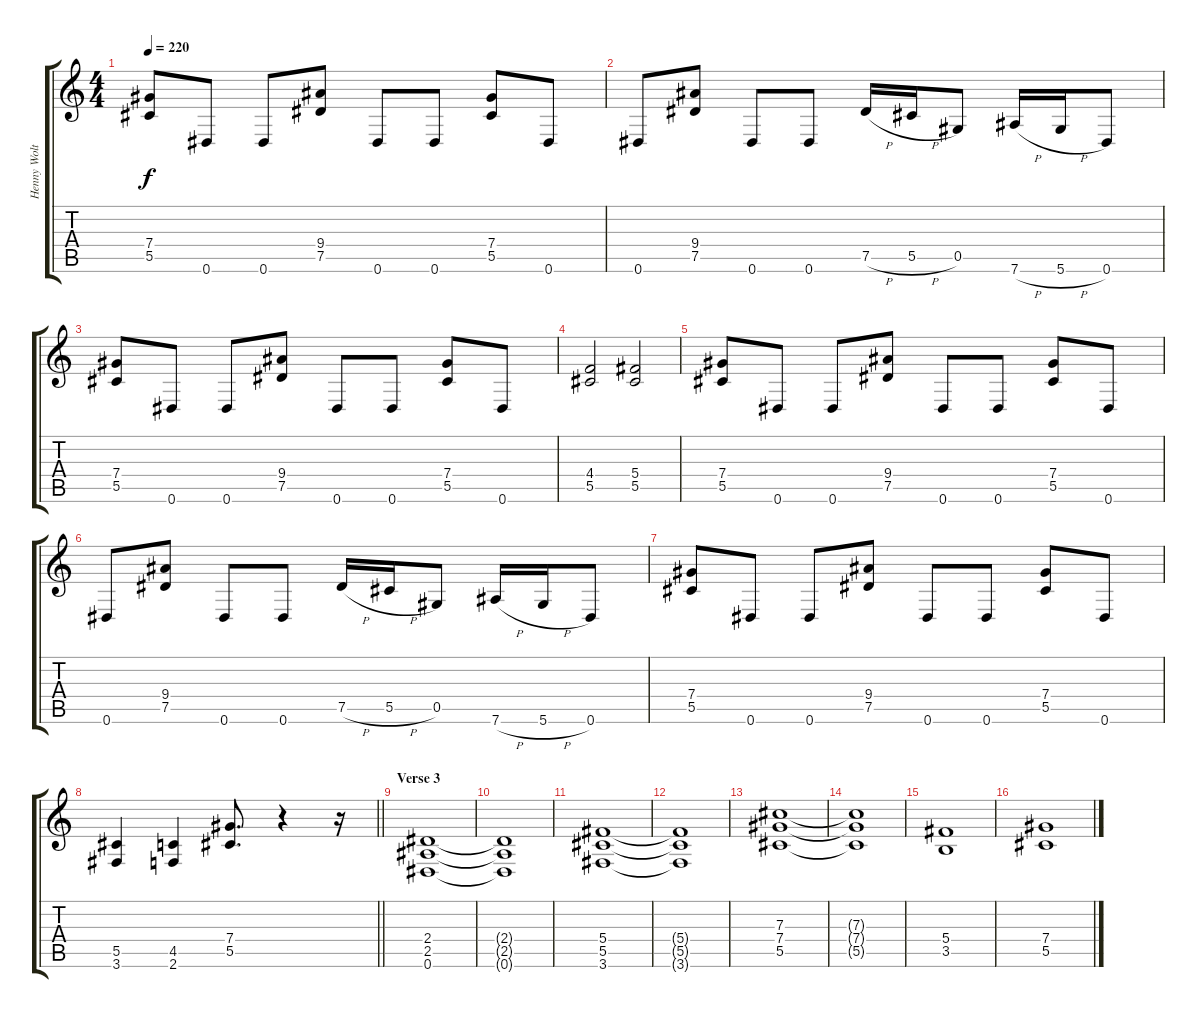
\track ("Henny Wolter" "Henny Wolt") {instrument distortionguitar}
\staff {score tabs}
\tuning (Eb4 Bb3 Gb3 Db3 Ab2 Eb2) {hide}
\ts (4 4)
\tempo 220
\clef g2
\ks c
(7.4 5.5).8{dy f} 0.6.8 0.6.8 (9.4 7.5).8 0.6.8 0.6.8 (7.4 5.5).8 0.6.8 |
0.6.8 (9.4 7.5).8 0.6.8 0.6.8 7.5{h}.16 5.5{h}.16 0.5.8 7.6{h}.16 5.6{h}.16 0.6.8 |
(7.4 5.5).8 0.6.8 0.6.8 (9.4 7.5).8 0.6.8 0.6.8 (7.4 5.5).8 0.6.8 |
(4.4 5.5).2 (5.4 5.5).2 |
(7.4 5.5).8 0.6.8 0.6.8 (9.4 7.5).8 0.6.8 0.6.8 (7.4 5.5).8 0.6.8 |
0.6.8 (9.4 7.5).8 0.6.8 0.6.8 7.5{h}.16 5.5{h}.16 0.5.8 7.6{h}.16 5.6{h}.16 0.6.8 |
(7.4 5.5).8 0.6.8 0.6.8 (9.4 7.5).8 0.6.8 0.6.8 (7.4 5.5).8 0.6.8 |
\barLineRight lightlight
(5.5 3.6).4 (4.5 2.6).4 (7.4 5.5).8{d} r.4 r.16 |
\section ("" "Verse 3")
(2.4 2.5 0.6).1 |
(2.4{t} 2.5{t} 0.6{t}).1 |
(5.4 5.5 3.6).1 |
(5.4{t} 5.5{t} 3.6{t}).1 |
(7.3 7.4 5.5).1 |
(7.3{t} 7.4{t} 5.5{t}).1 |
(5.4 3.5).1 |
(7.4 5.5).1
